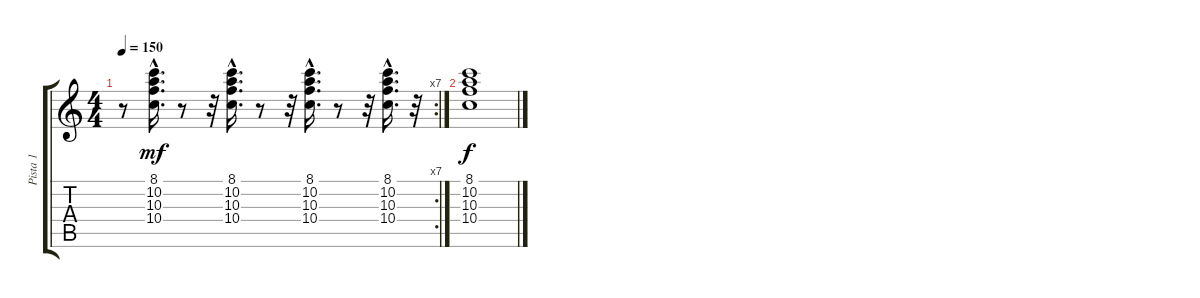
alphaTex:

\track ("Pista 1" "Pista 1") {instrument electricguitarclean}
\staff {score tabs}
\tuning (E4 B3 G3 D3 A2 E2) {hide}
\rc 7
\ts (4 4)
\tempo 150
\clef g2
\ks c
r.8{dy mf} (8.1{hac} 10.2{hac} 10.3{hac} 10.4{hac}).16{d} r.8 r.32 (8.1{hac} 10.2{hac} 10.3{hac} 10.4{hac}).16{d} r.8 r.32 (8.1{hac} 10.2{hac} 10.3{hac} 10.4{hac}).16{d} r.8 r.32 (8.1{hac} 10.2{hac} 10.3{hac} 10.4{hac}).16{d} r.32 |
(8.1 10.2 10.3 10.4).1{dy f}
